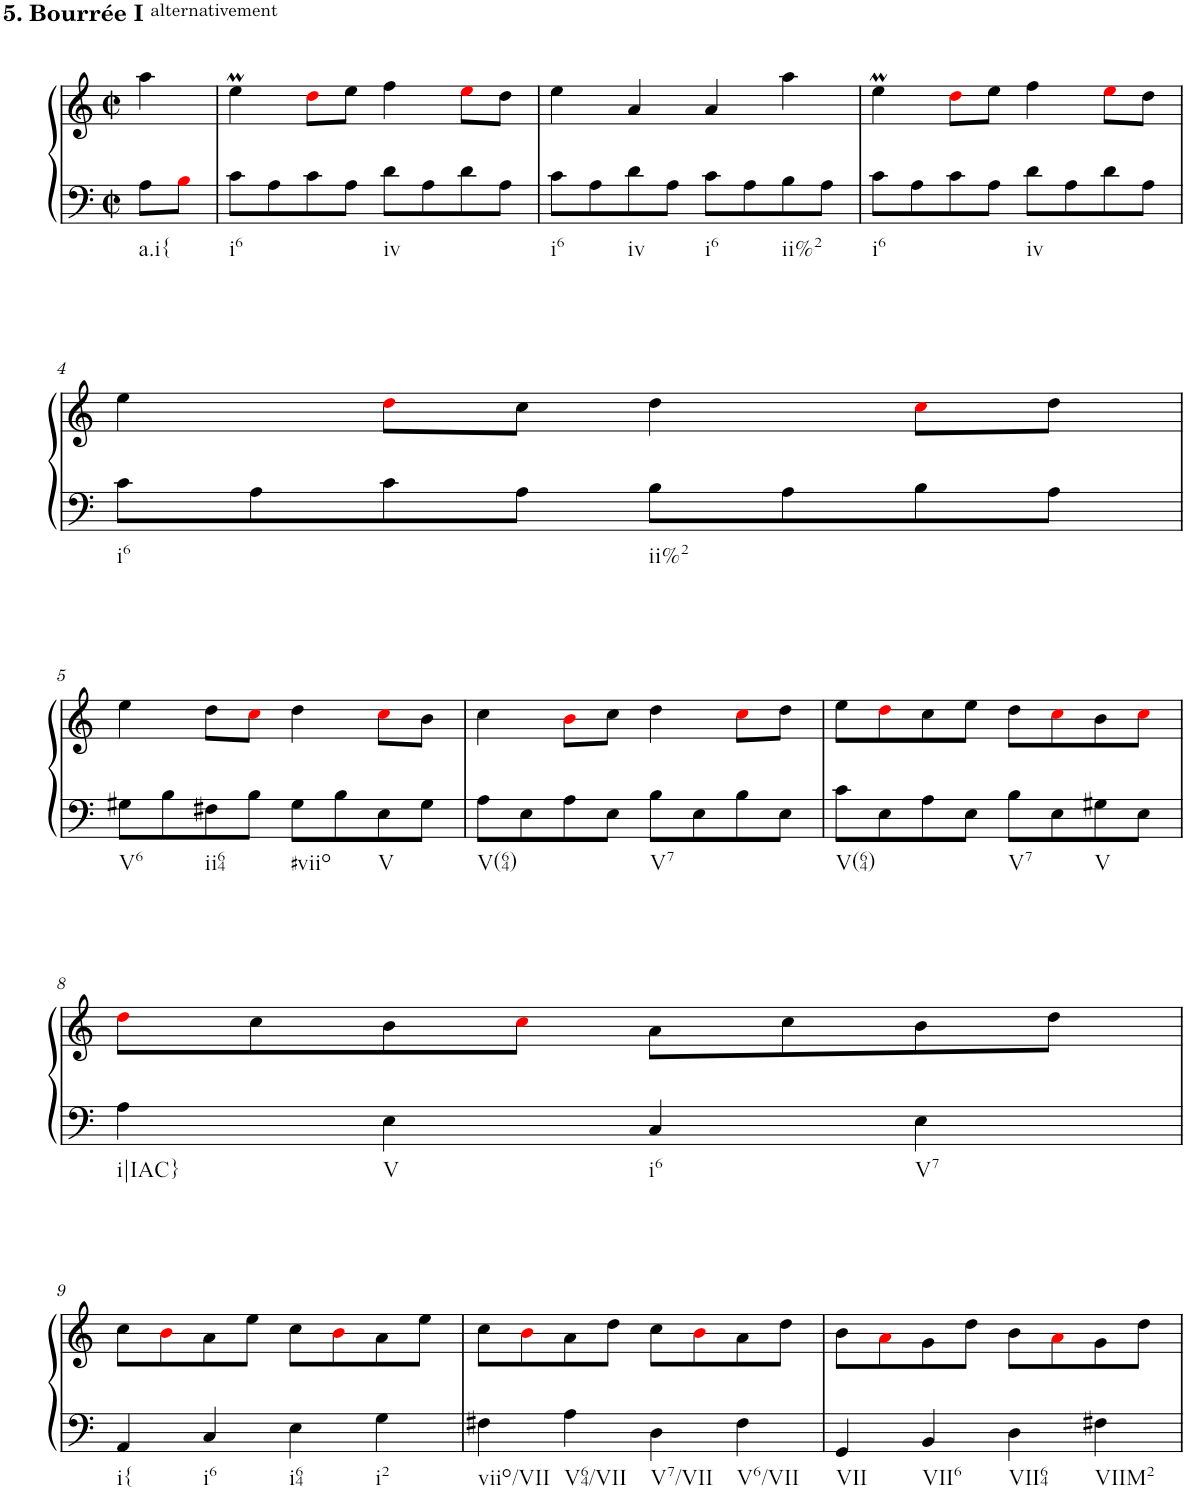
**kern	**kern
*part1	*part1
*staff2	*staff1
*I"Klavier linke Hand	*
*clefF4	*clefG2
*k[]	*k[]
*M2/2	*M2/2
*met(c|)	*met(c|)
=	=
!	!LO:TX:a:B:t=5. Bourrée I
!	!LO:TX:a:t=alternativement
!LO:TX:b:t=a.i{	!
8A\L	4aa\
8Bi\J	.
=1	=1
!LO:TX:b:t=i6	!
8c\L	4eem\
8A\	.
8c\	8ddi\L
8A\J	8ee\J
!LO:TX:b:t=iv	!
8d\L	4ff\
8A\	.
8d\	8eei\L
8A\J	8dd\J
=2	=2
!LO:TX:b:t=i6	!
8c\L	4ee\
8A\	.
!LO:TX:b:t=iv	!
8d\	4a/
8A\J	.
!LO:TX:b:t=i6	!
8c\L	4a/
8A\	.
!LO:TX:b:t=ii%2	!
8B\	4aa\
8A\J	.
=3	=3
!LO:TX:b:t=i6	!
8c\L	4eem\
8A\	.
8c\	8ddi\L
8A\J	8ee\J
!LO:TX:b:t=iv	!
8d\L	4ff\
8A\	.
8d\	8eei\L
8A\J	8dd\J
!!LO:LB:g=z
=4	=4
!LO:TX:b:t=i6	!
8c\L	4ee\
8A\	.
8c\	8ddi\L
8A\J	8cc\J
!LO:TX:b:t=ii%2	!
8B\L	4dd\
8A\	.
8B\	8cci\L
8A\J	8dd\J
!!LO:LB:g=z
=5	=5
!LO:TX:b:t=V6	!
8G#X\L	4ee\
8B\	.
!LO:TX:b:t=ii64	!
8F#X\	8dd\L
8B\J	8cci\J
!LO:TX:b:t=#viio	!
8G#\L	4dd\
8B\	.
!LO:TX:b:t=V	!
8E\	8cci\L
8G#\J	8b\J
=6	=6
!LO:TX:b:t=V(64)	!
8A\L	4cc\
8E\	.
8A\	8bi\L
8E\J	8cc\J
!LO:TX:b:t=V7	!
8B\L	4dd\
8E\	.
8B\	8cci\L
8E\J	8dd\J
=7	=7
!LO:TX:b:t=V(64)	!
8c\L	8ee\L
8E\	8ddi\
8A\	8cc\
8E\J	8ee\J
!LO:TX:b:t=V7	!
8B\L	8dd\L
8E\	8cci\
!LO:TX:b:t=V	!
8G#X\	8b\
8E\J	8cci\J
!!LO:LB:g=z
=8	=8
!LO:TX:b:t=i|IAC}	!
4A\	8ddi\L
.	8cc\
!LO:TX:b:t=V	!
4E\	8b\
.	8cci\J
!LO:TX:b:t=i6	!
4C/	8a\L
.	8cc\
!LO:TX:b:t=V7	!
4E\	8b\
.	8dd\J
!!LO:LB:g=z
=9	=9
!LO:TX:b:t=i{	!
4AA/	8cc\L
.	8bi\
!LO:TX:b:t=i6	!
4C/	8a\
.	8ee\J
!LO:TX:b:t=i64	!
4E\	8cc\L
.	8bi\
!LO:TX:b:t=i2	!
4G\	8a\
.	8ee\J
=10	=10
!LO:TX:b:t=viio/VII	!
4F#X\	8cc\L
.	8bi\
!LO:TX:b:t=V64/VII	!
4A\	8a\
.	8dd\J
!LO:TX:b:t=V7/VII	!
4D\	8cc\L
.	8bi\
!LO:TX:b:t=V6/VII	!
4F#\	8a\
.	8dd\J
=11	=11
!LO:TX:b:t=VII	!
4GG/	8b\L
.	8ai\
!LO:TX:b:t=VII6	!
4BB/	8g\
.	8dd\J
!LO:TX:b:t=VII64	!
4D\	8b\L
.	8ai\
!LO:TX:b:t=VIIM2	!
4F#X\	8g\
.	8dd\J
=	=
*-	*-
